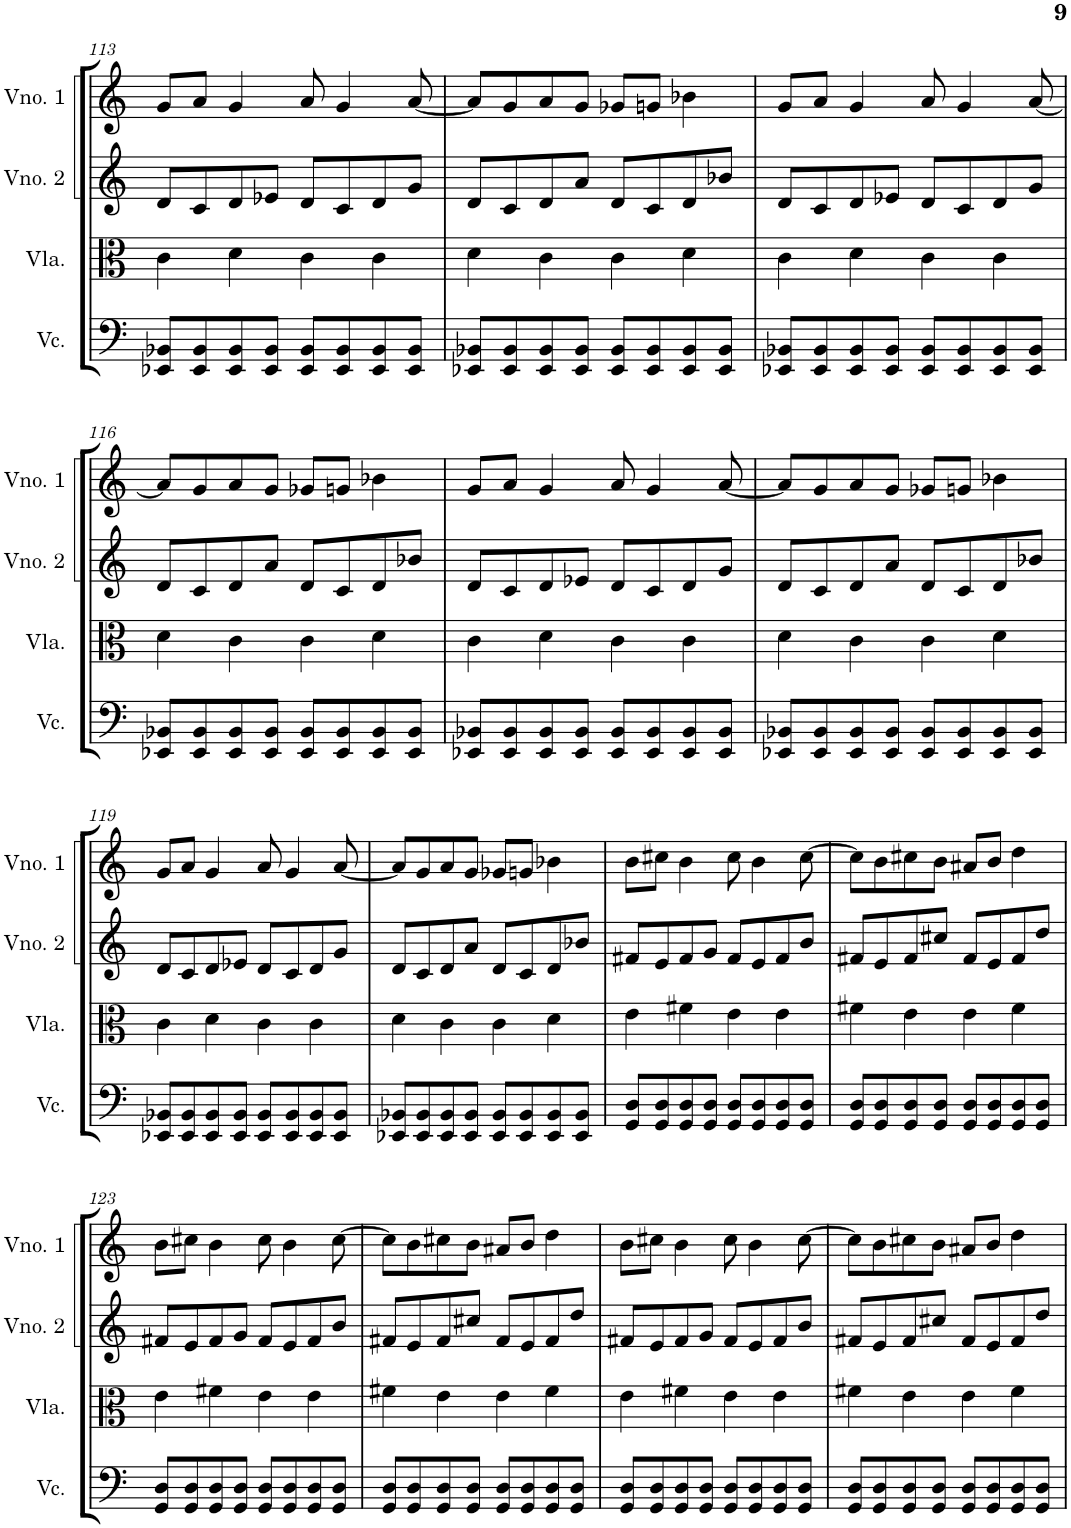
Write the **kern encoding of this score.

**kern	**kern	**kern	**kern
*part4	*part3	*part2	*part1
*staff4	*staff3	*staff2	*staff1
*I"Violoncelo	*I"Viola	*I"Violino 2	*I"Violino 1
*I'Vc.	*I'Vla.	*I'Vno. 2	*I'Vno. 1
!!LO:PB:g=z
*clefF4	*clefC3	*clefG2	*clefG2
*k[]	*k[]	*k[]	*k[]
*M4/4	*M4/4	*M4/4	*M4/4
=113	=113	=113	=113
8EE-X/ 8BB-X/L	4c\	8d/L	8g/L
8EE-/ 8BB-/	.	8c/	8a/J
8EE-/ 8BB-/	4d\	8d/	4g/
8EE-/ 8BB-/J	.	8e-X/J	.
8EE-/ 8BB-/L	4c\	8d/L	8a/
8EE-/ 8BB-/	.	8c/	4g/
8EE-/ 8BB-/	4c\	8d/	.
8EE-/ 8BB-/J	.	8g/J	[8a/
=114	=114	=114	=114
8EE-X/ 8BB-X/L	4d\	8d/L	8a/L]
8EE-/ 8BB-/	.	8c/	8g/
8EE-/ 8BB-/	4c\	8d/	8a/
8EE-/ 8BB-/J	.	8a/J	8g/J
8EE-/ 8BB-/L	4c\	8d/L	8g-X/L
8EE-/ 8BB-/	.	8c/	8gn/J
8EE-/ 8BB-/	4d\	8d/	4b-X\
8EE-/ 8BB-/J	.	8b-X/J	.
=115	=115	=115	=115
8EE-X/ 8BB-X/L	4c\	8d/L	8g/L
8EE-/ 8BB-/	.	8c/	8a/J
8EE-/ 8BB-/	4d\	8d/	4g/
8EE-/ 8BB-/J	.	8e-X/J	.
8EE-/ 8BB-/L	4c\	8d/L	8a/
8EE-/ 8BB-/	.	8c/	4g/
8EE-/ 8BB-/	4c\	8d/	.
8EE-/ 8BB-/J	.	8g/J	[8a/
!!LO:LB:g=z
=116	=116	=116	=116
8EE-X/ 8BB-X/L	4d\	8d/L	8a/L]
8EE-/ 8BB-/	.	8c/	8g/
8EE-/ 8BB-/	4c\	8d/	8a/
8EE-/ 8BB-/J	.	8a/J	8g/J
8EE-/ 8BB-/L	4c\	8d/L	8g-X/L
8EE-/ 8BB-/	.	8c/	8gn/J
8EE-/ 8BB-/	4d\	8d/	4b-X\
8EE-/ 8BB-/J	.	8b-X/J	.
=117	=117	=117	=117
8EE-X/ 8BB-X/L	4c\	8d/L	8g/L
8EE-/ 8BB-/	.	8c/	8a/J
8EE-/ 8BB-/	4d\	8d/	4g/
8EE-/ 8BB-/J	.	8e-X/J	.
8EE-/ 8BB-/L	4c\	8d/L	8a/
8EE-/ 8BB-/	.	8c/	4g/
8EE-/ 8BB-/	4c\	8d/	.
8EE-/ 8BB-/J	.	8g/J	[8a/
=118	=118	=118	=118
8EE-X/ 8BB-X/L	4d\	8d/L	8a/L]
8EE-/ 8BB-/	.	8c/	8g/
8EE-/ 8BB-/	4c\	8d/	8a/
8EE-/ 8BB-/J	.	8a/J	8g/J
8EE-/ 8BB-/L	4c\	8d/L	8g-X/L
8EE-/ 8BB-/	.	8c/	8gn/J
8EE-/ 8BB-/	4d\	8d/	4b-X\
8EE-/ 8BB-/J	.	8b-X/J	.
!!LO:LB:g=z
=119	=119	=119	=119
8EE-X/ 8BB-X/L	4c\	8d/L	8g/L
8EE-/ 8BB-/	.	8c/	8a/J
8EE-/ 8BB-/	4d\	8d/	4g/
8EE-/ 8BB-/J	.	8e-X/J	.
8EE-/ 8BB-/L	4c\	8d/L	8a/
8EE-/ 8BB-/	.	8c/	4g/
8EE-/ 8BB-/	4c\	8d/	.
8EE-/ 8BB-/J	.	8g/J	[8a/
=120	=120	=120	=120
8EE-X/ 8BB-X/L	4d\	8d/L	8a/L]
8EE-/ 8BB-/	.	8c/	8g/
8EE-/ 8BB-/	4c\	8d/	8a/
8EE-/ 8BB-/J	.	8a/J	8g/J
8EE-/ 8BB-/L	4c\	8d/L	8g-X/L
8EE-/ 8BB-/	.	8c/	8gn/J
8EE-/ 8BB-/	4d\	8d/	4b-X\
8EE-/ 8BB-/J	.	8b-X/J	.
=121	=121	=121	=121
8GG/ 8D/L	4e\	8f#X/L	8b\L
8GG/ 8D/	.	8e/	8cc#X\J
8GG/ 8D/	4f#X\	8f#/	4b\
8GG/ 8D/J	.	8g/J	.
8GG/ 8D/L	4e\	8f#/L	8cc#\
8GG/ 8D/	.	8e/	4b\
8GG/ 8D/	4e\	8f#/	.
8GG/ 8D/J	.	8b/J	[8cc#\
=122	=122	=122	=122
8GG/ 8D/L	4f#X\	8f#X/L	8cc#\L]
8GG/ 8D/	.	8e/	8b\
8GG/ 8D/	4e\	8f#/	8cc#X\
8GG/ 8D/J	.	8cc#X/J	8b\J
8GG/ 8D/L	4e\	8f#/L	8a#X/L
8GG/ 8D/	.	8e/	8b/J
8GG/ 8D/	4f#\	8f#/	4dd\
8GG/ 8D/J	.	8dd/J	.
!!LO:LB:g=z
=123	=123	=123	=123
8GG/ 8D/L	4e\	8f#X/L	8b\L
8GG/ 8D/	.	8e/	8cc#X\J
8GG/ 8D/	4f#X\	8f#/	4b\
8GG/ 8D/J	.	8g/J	.
8GG/ 8D/L	4e\	8f#/L	8cc#\
8GG/ 8D/	.	8e/	4b\
8GG/ 8D/	4e\	8f#/	.
8GG/ 8D/J	.	8b/J	[8cc#\
=124	=124	=124	=124
8GG/ 8D/L	4f#X\	8f#X/L	8cc#\L]
8GG/ 8D/	.	8e/	8b\
8GG/ 8D/	4e\	8f#/	8cc#X\
8GG/ 8D/J	.	8cc#X/J	8b\J
8GG/ 8D/L	4e\	8f#/L	8a#X/L
8GG/ 8D/	.	8e/	8b/J
8GG/ 8D/	4f#\	8f#/	4dd\
8GG/ 8D/J	.	8dd/J	.
=125	=125	=125	=125
8GG/ 8D/L	4e\	8f#X/L	8b\L
8GG/ 8D/	.	8e/	8cc#X\J
8GG/ 8D/	4f#X\	8f#/	4b\
8GG/ 8D/J	.	8g/J	.
8GG/ 8D/L	4e\	8f#/L	8cc#\
8GG/ 8D/	.	8e/	4b\
8GG/ 8D/	4e\	8f#/	.
8GG/ 8D/J	.	8b/J	[8cc#\
=126	=126	=126	=126
8GG/ 8D/L	4f#X\	8f#X/L	8cc#\L]
8GG/ 8D/	.	8e/	8b\
8GG/ 8D/	4e\	8f#/	8cc#X\
8GG/ 8D/J	.	8cc#X/J	8b\J
8GG/ 8D/L	4e\	8f#/L	8a#X/L
8GG/ 8D/	.	8e/	8b/J
8GG/ 8D/	4f#\	8f#/	4dd\
8GG/ 8D/J	.	8dd/J	.
=	=	=	=
*-	*-	*-	*-
